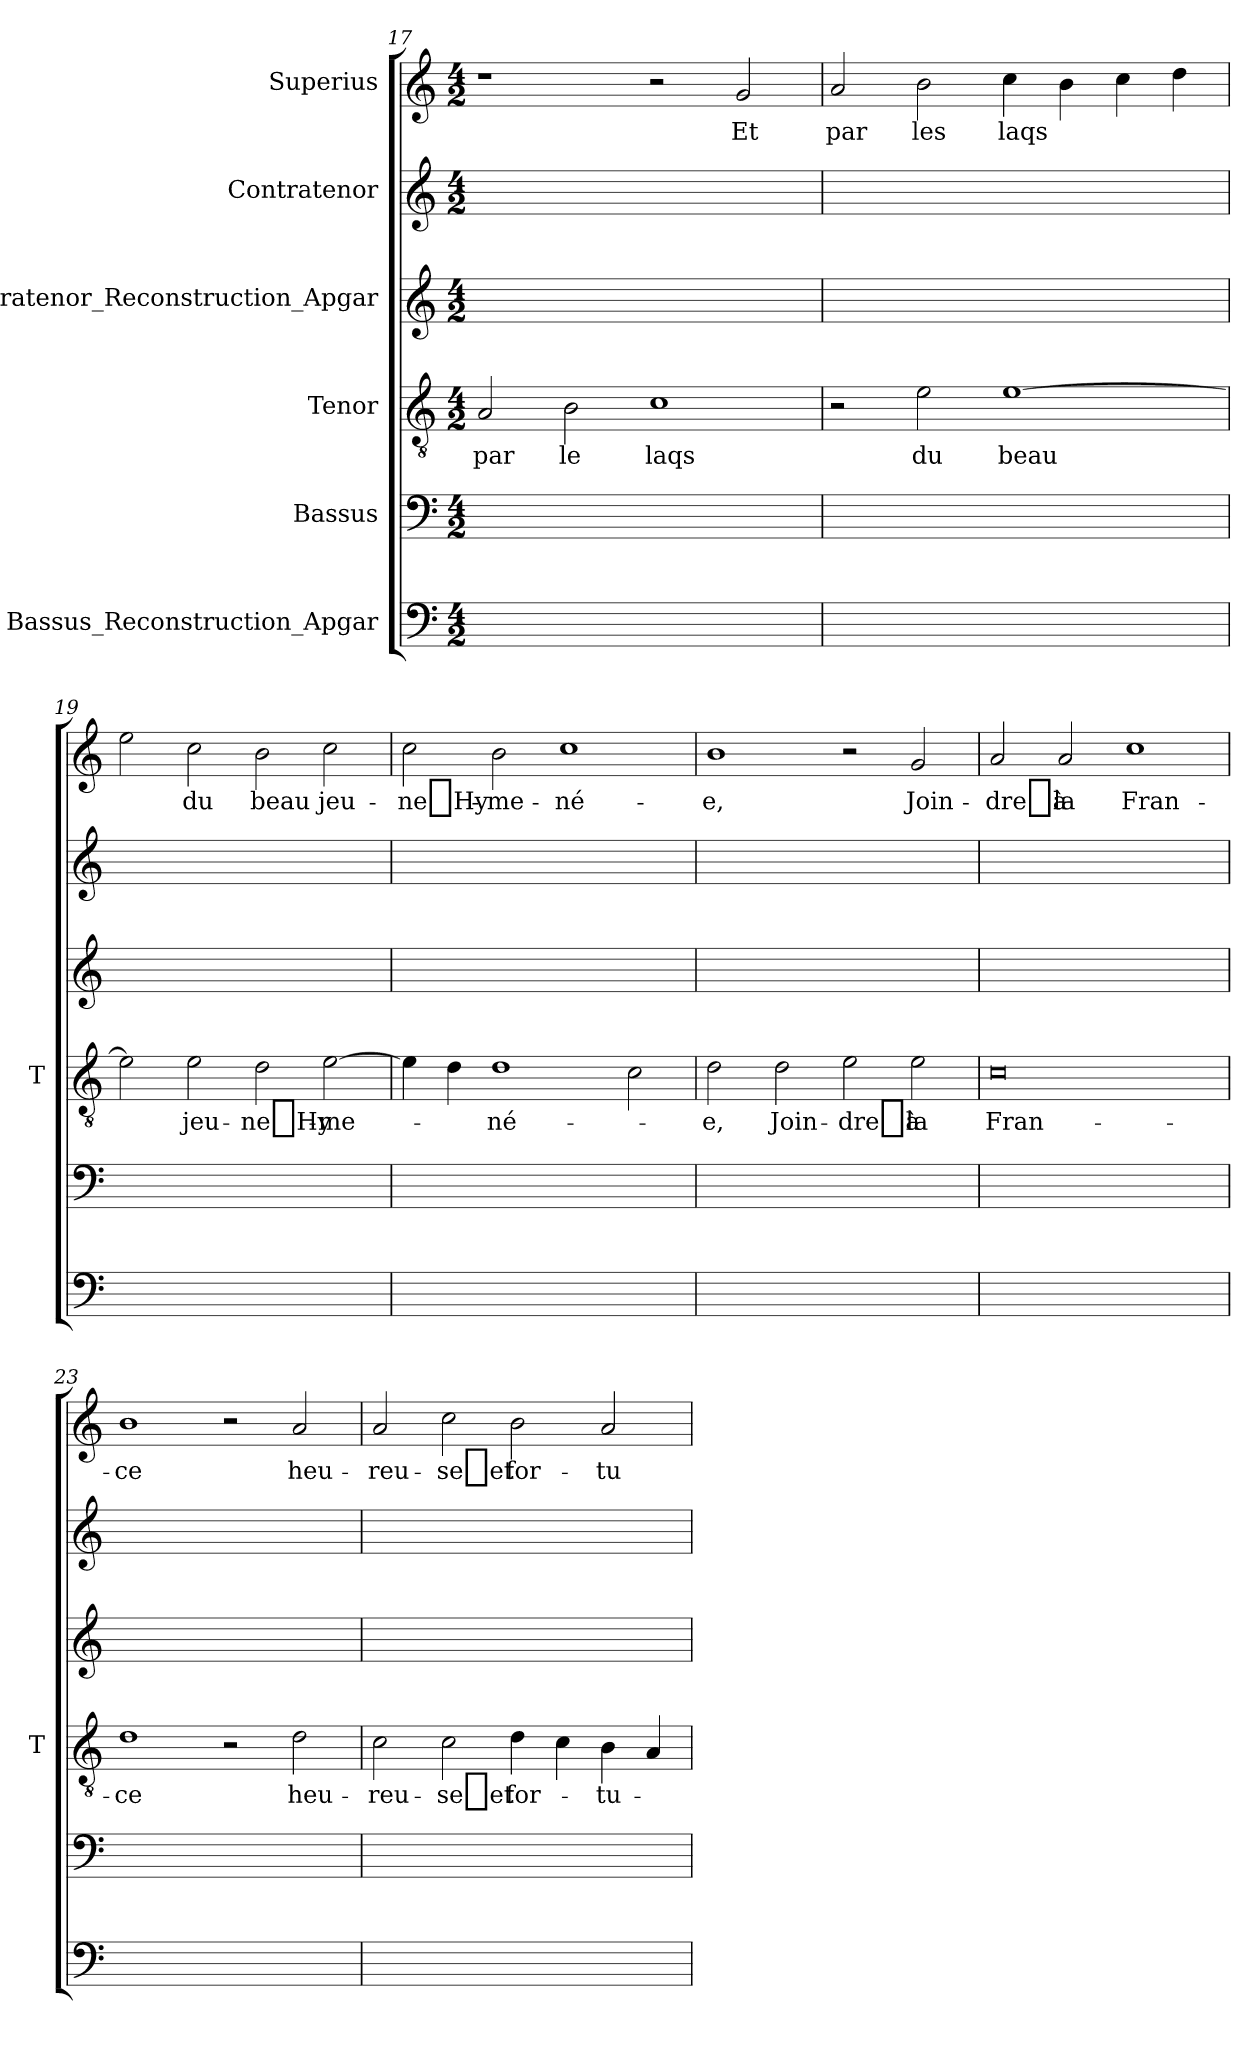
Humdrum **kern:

**kern	**kern	**kern	**text	**kern	**kern	**kern	**text
*part6	*part5	*part4	*part4	*part3	*part2	*part1	*part1
*staff6	*staff5	*staff4	*staff4	*staff3	*staff2	*staff1	*staff1
*I"Bassus_Reconstruction_Apgar	*I"Bassus	*I"Tenor	*	*I"Contratenor_Reconstruction_Apgar	*I"Contratenor	*I"Superius	*
*	*	*I'T	*	*	*	*	*
*clefF4	*clefF4	*clefGv2	*	*clefG2	*clefG2	*clefG2	*
*k[]	*k[]	*k[]	*	*k[]	*k[]	*k[]	*
*M4/2	*M4/2	*M4/2	*	*M4/2	*M4/2	*M4/2	*
=17	=17	=17	=17	=17	=17	=17	=17
0ryy	0ryy	2A	-par	0ryy	0ryy	1r	.
.	.	2B	-le	.	.	.	.
.	.	1c	-laqs	.	.	2r	.
.	.	.	.	.	.	2g	-Et
=18	=18	=18	=18	=18	=18	=18	=18
0ryy	0ryy	2r	.	0ryy	0ryy	2a	-par
.	.	2e	-du	.	.	2b	-les
.	.	[1e	-beau	.	.	4cc	-laqs
.	.	.	.	.	.	4b	.
.	.	.	.	.	.	4cc	.
.	.	.	.	.	.	4dd	.
=19	=19	=19	=19	=19	=19	=19	=19
0ryy	0ryy	2e]	.	0ryy	0ryy	2ee	.
.	.	2e	jeu-	.	.	2cc	-du
.	.	2d	ne_Hy-	.	.	2b	-beau
.	.	[2e	me-	.	.	2cc	jeu-
=20	=20	=20	=20	=20	=20	=20	=20
0ryy	0ryy	4e]	.	0ryy	0ryy	2cc	ne_Hy-
.	.	4d	.	.	.	.	.
.	.	1d	né-	.	.	2b	me-
.	.	.	.	.	.	1cc	né-
.	.	2c	.	.	.	.	.
=21	=21	=21	=21	=21	=21	=21	=21
0ryy	0ryy	2d	-e,	0ryy	0ryy	1b	-e,
.	.	2d	Join-	.	.	.	.
.	.	2e	-dre_à	.	.	2r	.
.	.	2e	-la	.	.	2g	Join-
=22	=22	=22	=22	=22	=22	=22	=22
0ryy	0ryy	0c	Fran-	0ryy	0ryy	2a	-dre_à
.	.	.	.	.	.	2a	-la
.	.	.	.	.	.	1cc	Fran-
=23	=23	=23	=23	=23	=23	=23	=23
0ryy	0ryy	1d	-ce	0ryy	0ryy	1b	-ce
.	.	2r	.	.	.	2r	.
.	.	2d	heu-	.	.	2a	heu-
=24	=24	=24	=24	=24	=24	=24	=24
0ryy	0ryy	2c	reu-	0ryy	0ryy	2a	reu-
.	.	2c	-se_et	.	.	2cc	-se_et
.	.	4d	for-	.	.	2b	for-
.	.	4c	.	.	.	.	.
.	.	4B	tu-	.	.	2a	tu-
.	.	4A	.	.	.	.	.
=	=	=	=	=	=	=	=
*-	*-	*-	*-	*-	*-	*-	*-
